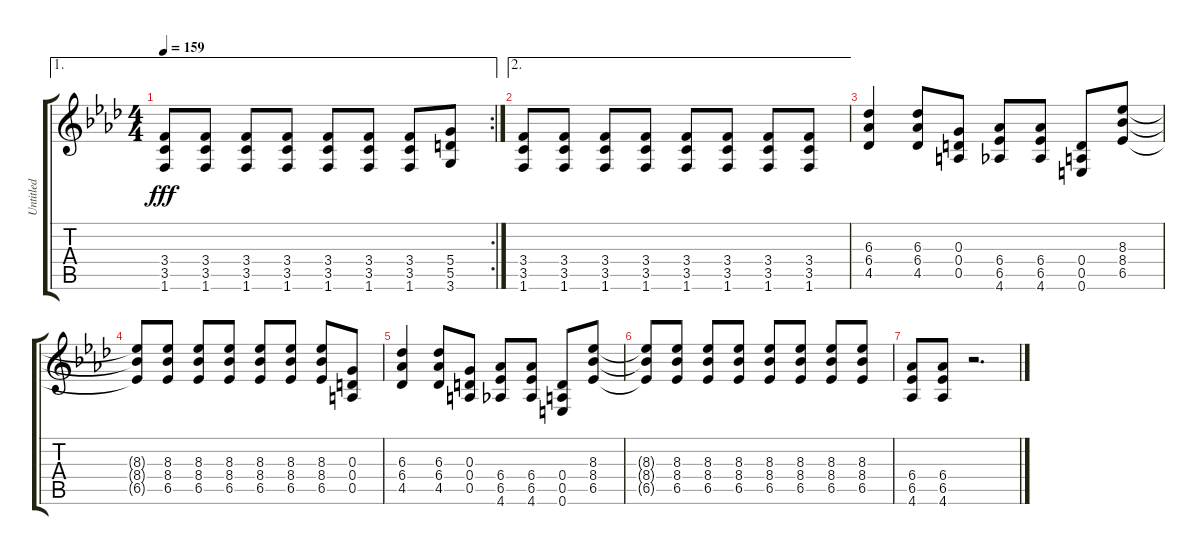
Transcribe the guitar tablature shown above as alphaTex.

\track ("Untitled" "Untitled") {instrument distortionguitar}
\staff {score tabs}
\tuning (E4 B3 G3 D3 A2 E2) {hide}
\ae 1
\rc 2
\ts (4 4)
\tempo 159
\clef g2
\ks ab
(3.4 3.5 1.6).8{dy fff} (3.4 3.5 1.6).8 (3.4 3.5 1.6).8 (3.4 3.5 1.6).8 (3.4 3.5 1.6).8 (3.4 3.5 1.6).8 (3.4 3.5 1.6).8 (5.4 5.5 3.6).8 |
\ae 2
(3.4 3.5 1.6).8 (3.4 3.5 1.6).8 (3.4 3.5 1.6).8 (3.4 3.5 1.6).8 (3.4 3.5 1.6).8 (3.4 3.5 1.6).8 (3.4 3.5 1.6).8 (3.4 3.5 1.6).8 |
(6.3 6.4 4.5).4 (6.3 6.4 4.5).8 (0.3 0.4 0.5).8 (6.4 6.5 4.6).8 (6.4 6.5 4.6).8 (0.4 0.5 0.6).8 (8.3 8.4 6.5).8 |
(8.3{t} 8.4{t} 6.5{t}).8 (8.3 8.4 6.5).8 (8.3 8.4 6.5).8 (8.3 8.4 6.5).8 (8.3 8.4 6.5).8 (8.3 8.4 6.5).8 (8.3 8.4 6.5).8 (0.3 0.4 0.5).8 |
(6.3 6.4 4.5).4 (6.3 6.4 4.5).8 (0.3 0.4 0.5).8 (6.4 6.5 4.6).8 (6.4 6.5 4.6).8 (0.4 0.5 0.6).8 (8.3 8.4 6.5).8 |
(8.3{t} 8.4{t} 6.5{t}).8 (8.3 8.4 6.5).8 (8.3 8.4 6.5).8 (8.3 8.4 6.5).8 (8.3 8.4 6.5).8 (8.3 8.4 6.5).8 (8.3 8.4 6.5).8 (8.3 8.4 6.5).8 |
(6.4 6.5 4.6).8 (6.4 6.5 4.6).8 r.2{d}
